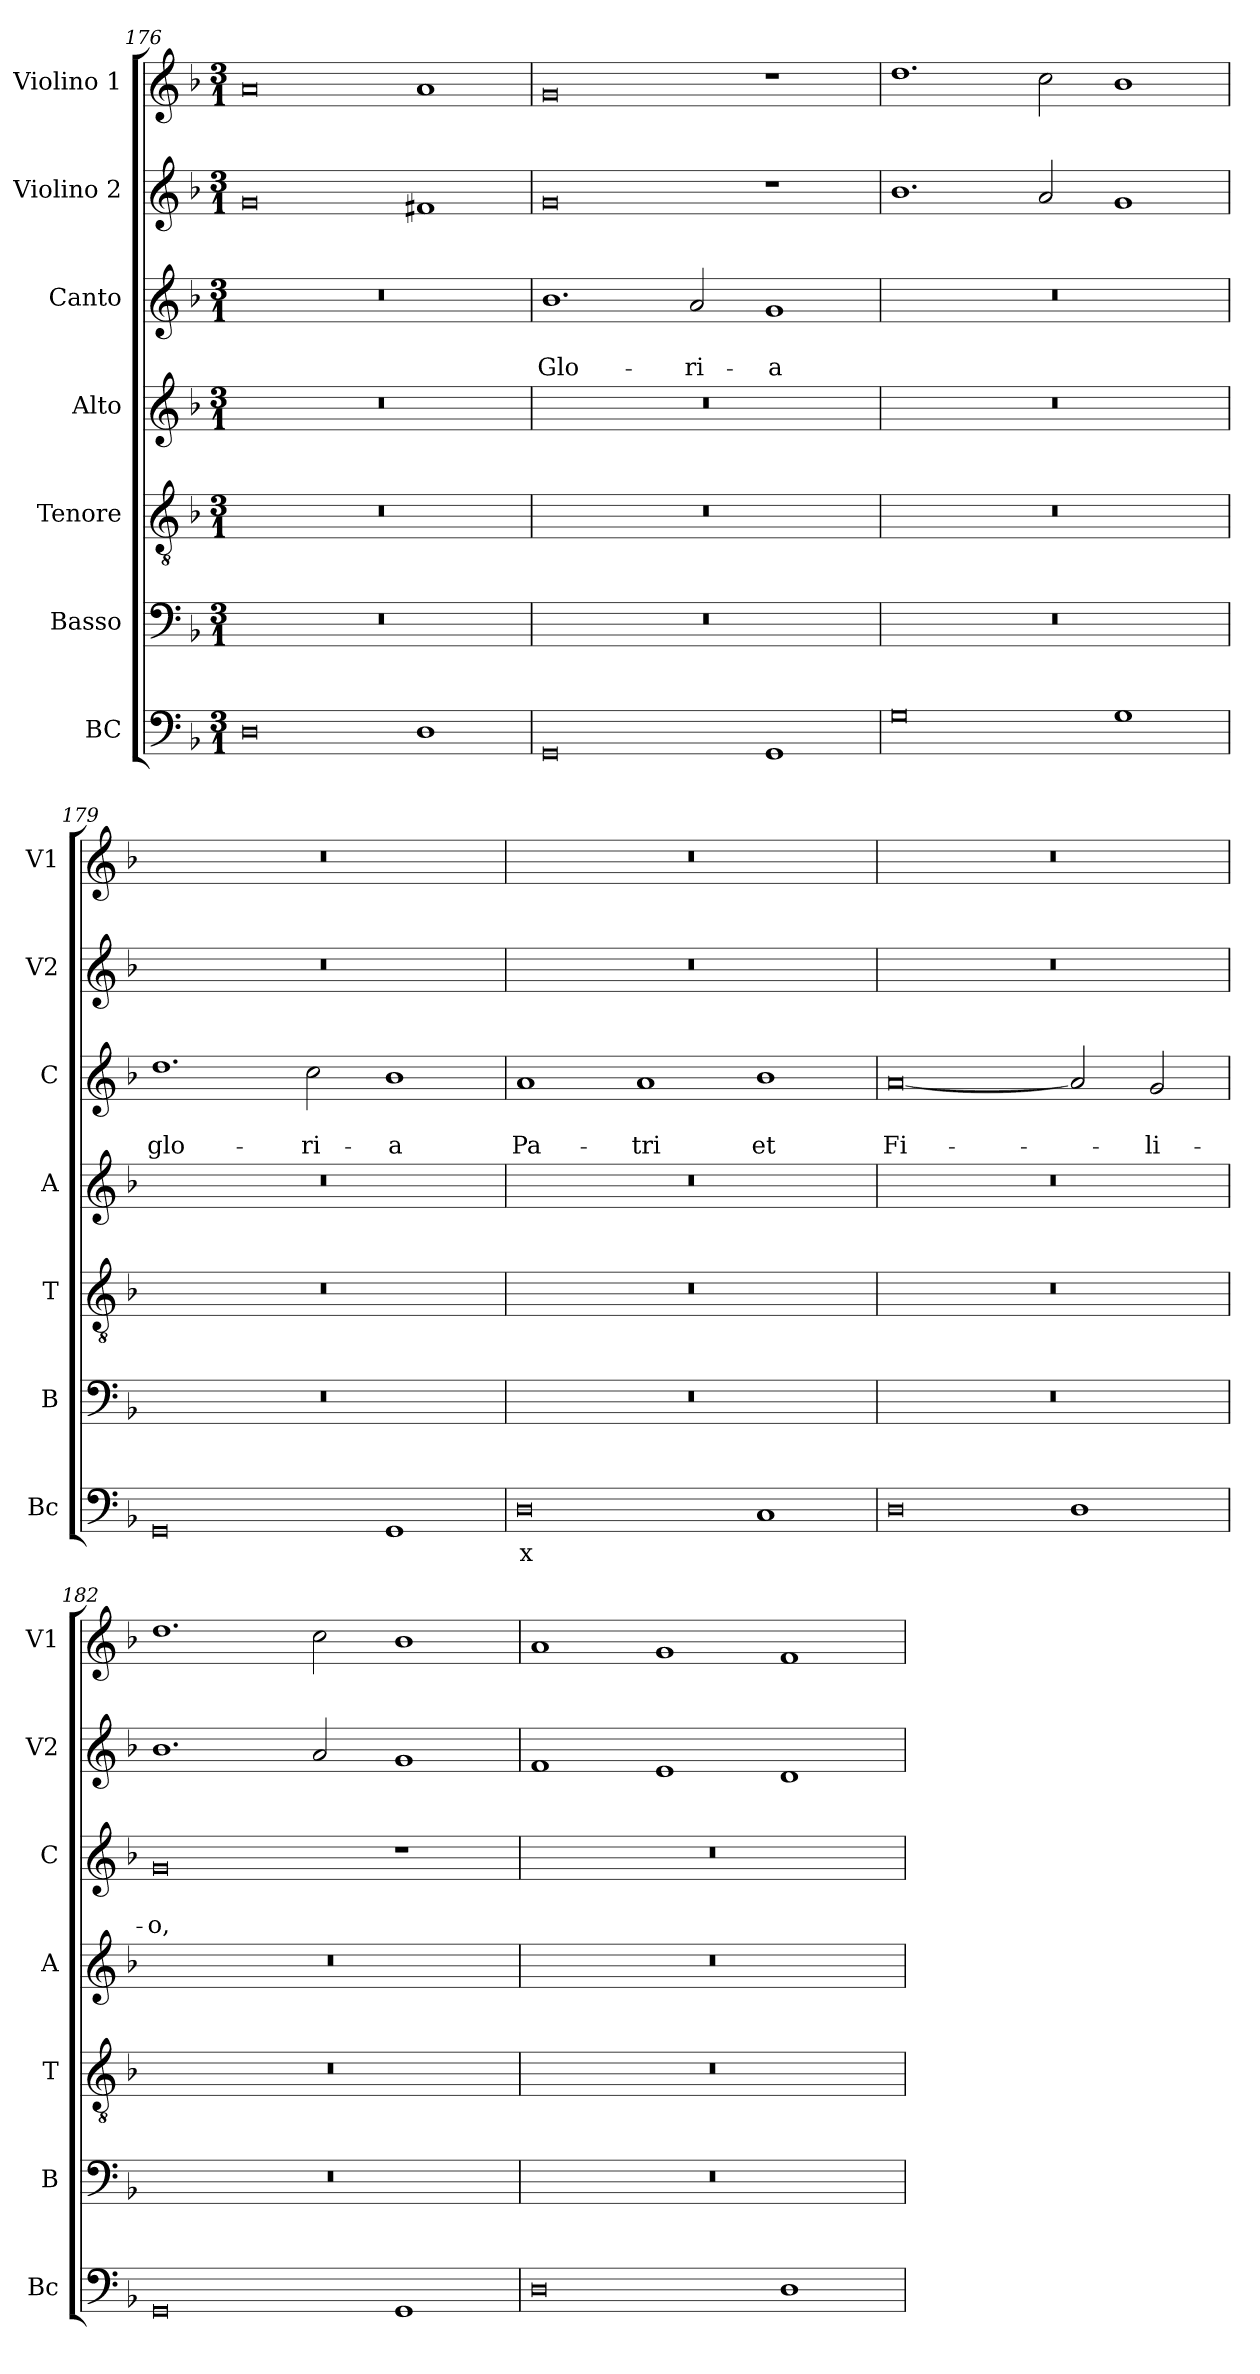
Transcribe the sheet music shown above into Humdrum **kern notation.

**kern	**text	**kern	**kern	**kern	**kern	**text	**text	**kern	**kern
*part7	*part7	*part6	*part5	*part4	*part3	*part3	*part3	*part2	*part1
*staff7	*staff7	*staff6	*staff5	*staff4	*staff3	*staff3	*staff3	*staff2	*staff1
*I"BC	*	*I"Basso	*I"Tenore	*I"Alto	*I"Canto	*	*	*I"Violino 2	*I"Violino 1
*I'Bc	*	*I'B	*I'T	*I'A	*I'C	*	*	*I'V2	*I'V1
*clefF4	*	*clefF4	*clefGv2	*clefG2	*clefG2	*	*	*clefG2	*clefG2
*k[b-]	*	*k[b-]	*k[b-]	*k[b-]	*k[b-]	*	*	*k[b-]	*k[b-]
*F:	*	*F:	*F:	*F:	*F:	*	*	*F:	*F:
*M3/1	*	*M3/1	*M3/1	*M3/1	*M3/1	*	*	*M3/1	*M3/1
=176	=176	=176	=176	=176	=176	=176	=176	=176	=176
0D	.	0.r	0.r	0.r	0.r	.	.	0g	0a
1D	.	.	.	.	.	.	.	1f#X	1a
!!LO:PB:g=z
=177	=177	=177	=177	=177	=177	=177	=177	=177	=177
!	!	!	!	!	!	!	!LO:LY:b	!	!
0GG	.	0.r	0.r	0.r	1.b-	.	Glo-	0g	0g
!	!	!	!	!	!	!	!LO:LY:b	!	!
.	.	.	.	.	2a/	.	-ri-	.	.
!	!	!	!	!	!	!	!LO:LY:b	!	!
1GG	.	.	.	.	1g	.	-a	1r	1r
=178	=178	=178	=178	=178	=178	=178	=178	=178	=178
0G	.	0.r	0.r	0.r	0.r	.	.	1.b-	1.dd
.	.	.	.	.	.	.	.	2a/	2cc\
1G	.	.	.	.	.	.	.	1g	1b-
=179	=179	=179	=179	=179	=179	=179	=179	=179	=179
!	!	!	!	!	!	!	!LO:LY:b	!	!
0GG	.	0.r	0.r	0.r	1.dd	.	glo-	0.r	0.r
!	!	!	!	!	!	!	!LO:LY:b	!	!
.	.	.	.	.	2cc\	.	-ri-	.	.
!	!	!	!	!	!	!	!LO:LY:b	!	!
1GG	.	.	.	.	1b-	.	-a	.	.
=180	=180	=180	=180	=180	=180	=180	=180	=180	=180
!	!LO:LY:b	!	!	!	!	!	!LO:LY:b	!	!
0D	x	0.r	0.r	0.r	1a	.	Pa-	0.r	0.r
!	!	!	!	!	!	!	!LO:LY:b	!	!
.	.	.	.	.	1a	.	-tri	.	.
!	!	!	!	!	!	!	!LO:LY:b	!	!
1C	.	.	.	.	1b-	.	et	.	.
=181	=181	=181	=181	=181	=181	=181	=181	=181	=181
!	!	!	!	!	!	!	!LO:LY:b	!	!
0D	.	0.r	0.r	0.r	[0a	.	Fi-	0.r	0.r
1D	.	.	.	.	2a/]	.	.	.	.
!	!	!	!	!	!	!	!LO:LY:b	!	!
.	.	.	.	.	2g/	.	-li-	.	.
=182	=182	=182	=182	=182	=182	=182	=182	=182	=182
!	!	!	!	!	!	!	!LO:LY:b	!	!
0GG	.	0.r	0.r	0.r	0g	.	-o,	1.b-	1.dd
.	.	.	.	.	.	.	.	2a/	2cc\
1GG	.	.	.	.	1r	.	.	1g	1b-
=183	=183	=183	=183	=183	=183	=183	=183	=183	=183
0D	.	0.r	0.r	0.r	0.r	.	.	1f	1a
.	.	.	.	.	.	.	.	1e	1g
1D	.	.	.	.	.	.	.	1d	1f
=	=	=	=	=	=	=	=	=	=
*-	*-	*-	*-	*-	*-	*-	*-	*-	*-
